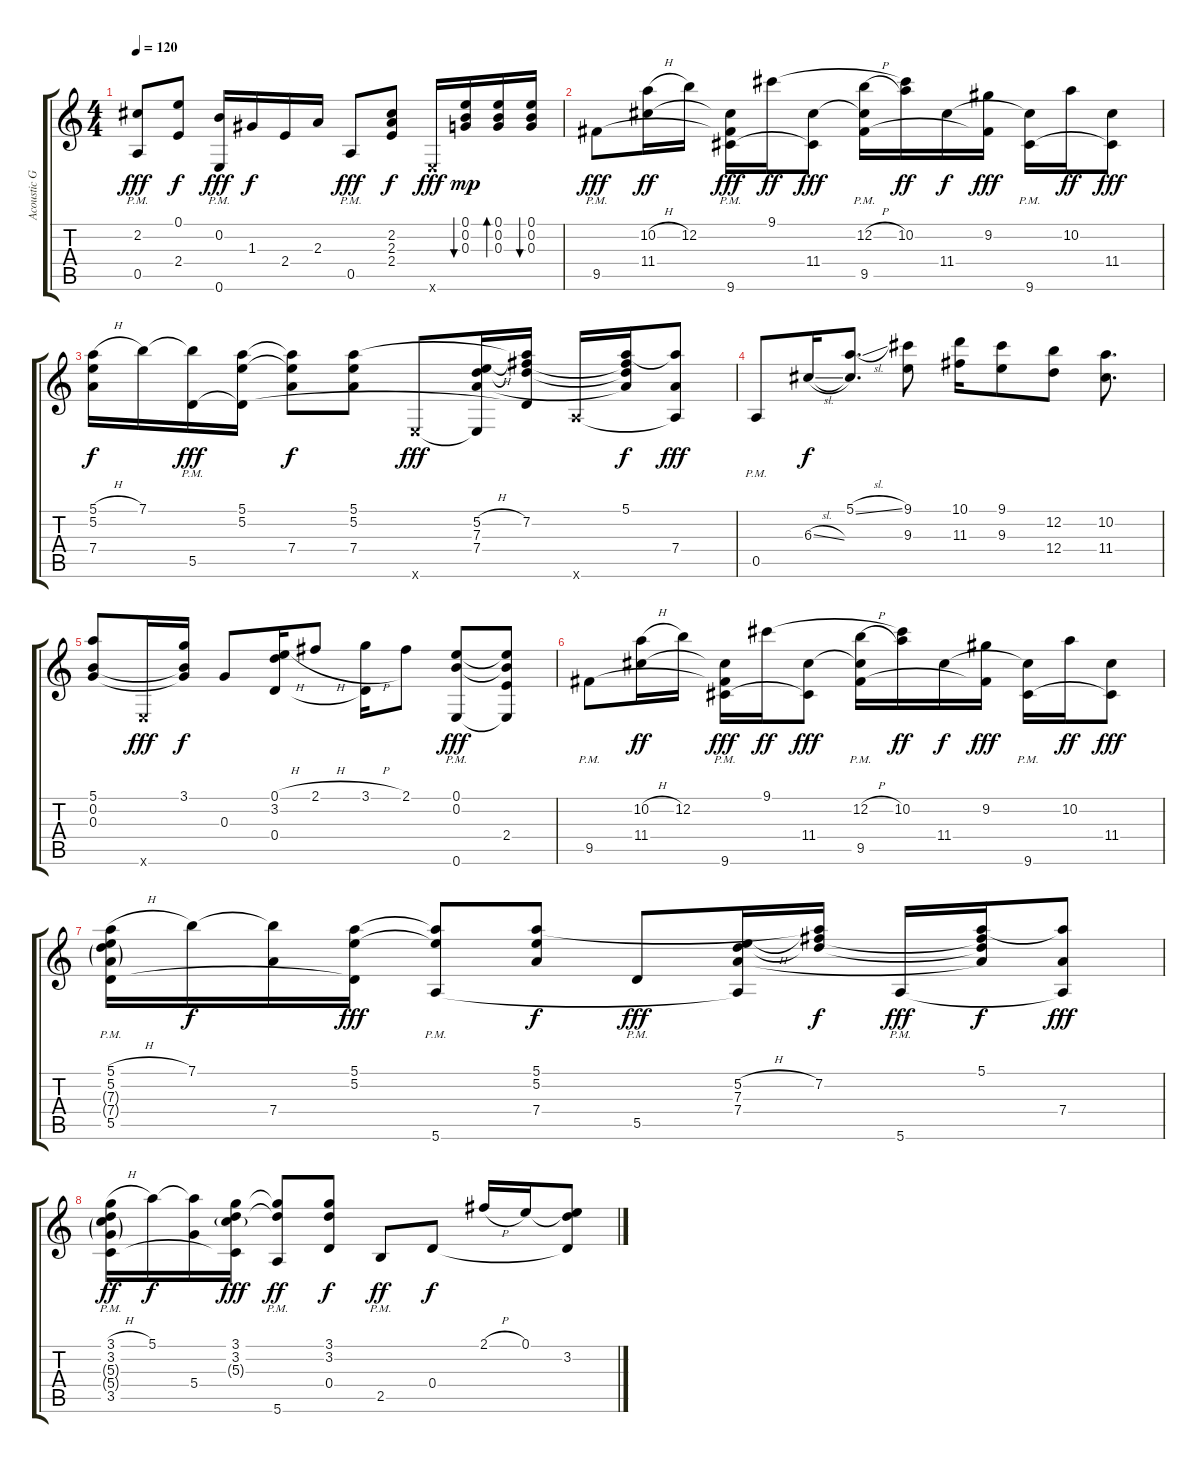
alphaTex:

\track ("Acoustic Guitar" "Acoustic G") {instrument acousticguitarsteel}
\staff {score tabs}
\tuning (E4 B3 G3 D3 A2 E2) {hide}
\ts (4 4)
\tempo 120
\clef g2
\ks c
(2.2 0.5{pm}).8{dy fff} (0.1 2.4).8{dy f} (0.2 0.6{pm}).16{dy fff} 1.3.16{dy f} 2.4.16 2.3.16 0.5{pm}.8{dy fff} (2.2 2.3 2.4).8{dy f} 0.6{x}.16{dy fff} (0.1 0.2 0.3).16{bu 120 dy mp} (0.1 0.2 0.3).16{bd 120} (0.1 0.2 0.3).16{bu 120} |
9.5{pm}.8{dy fff} (10.2{h} 11.4).16{dy ff} 12.2.16 (11.4{t} 9.5{t} 9.6{pm}).16{dy fff} 9.1.16{dy ff} (11.4 9.6{t}).8{dy fff} (12.2{h} 11.4{t} 9.5{pm}).16 (9.1{t} 10.2).16{dy ff} 11.4.16{dy f} (9.2 9.5{t}).16{dy fff} (11.4{t} 9.6{pm}).16 10.2.16{dy ff} (11.4 9.6{t}).8{dy fff} |
(5.1{h} 5.2 7.4).16{dy f} 7.1.16 (7.1{t} 5.5{pm}).16{dy fff} (5.1 5.2 5.5{t}).16 (5.1{t} 5.2{t} 7.4).8{dy f} (5.1 5.2 7.4).8 0.6{x}.8{dy fff} (5.2{h} 7.3 7.4 0.6{t}).16 (5.1{t} 7.2 7.3{t} 5.5{t}).16 5.6{x}.16 (5.1 7.2{t} 7.3{t} 7.4{t}).16{dy f} (5.1{t} 7.4 5.6{t}).8{dy fff} |
0.5{pm}.8 6.3{sl}.16{dy f} (5.1{sl} 6.3{t}).8{d} (9.1 9.3).8 (10.1 11.3).16 (9.1 9.3).8 (12.2 12.4).8 (10.2 11.4).8{d} |
(5.1 0.2 0.3).8 0.6{x}.16{dy fff} (3.1 0.2{t} 0.3{t}).16{dy f} 0.3.8 (0.1{h} 3.2 0.4).16 2.1{h}.8 (3.1{h} 0.4{t}).16 2.1.8 (0.1 0.2 0.6{pm}).8{dy fff} (0.1{t} 0.2{t} 2.4 0.6{t}).8 |
9.5{pm}.8 (10.2{h} 11.4).16{dy ff} 12.2.16 (11.4{t} 9.5{t} 9.6{pm}).16{dy fff} 9.1.16{dy ff} (11.4 9.6{t}).8{dy fff} (12.2{h} 11.4{t} 9.5{pm}).16 (9.1{t} 10.2).16{dy ff} 11.4.16{dy f} (9.2 9.5{t}).16{dy fff} (11.4{t} 9.6{pm}).16 10.2.16{dy ff} (11.4 9.6{t}).8{dy fff} |
(5.1{h} 5.2 7.3{g} 7.4{g} 5.5{pm}).16 7.1.16{dy f} (7.1{t} 7.4).16 (5.1 5.2 5.5{t}).16{dy fff} (5.1{t} 5.2{t} 5.6{pm}).8 (5.1 5.2 7.4).8{dy f} 5.5{pm}.8{dy fff} (5.2{h} 7.3 7.4 5.6{t}).16 (5.1{t} 7.2 7.3{t}).16{dy f} 5.6{pm}.16{dy fff} (5.1 7.2{t} 7.3{t} 7.4{t}).16{dy f} (5.1{t} 7.4 5.6{t}).8{dy fff} |
(3.1{h} 3.2 5.3{g} 5.4{g} 3.5{pm}).16{dy ff} 5.1.16{dy f} (5.1{t} 5.4).16 (3.1 3.2 5.3{g} 3.5{t}).16{dy fff} (3.1{t} 3.2{t} 5.6{pm}).8{dy ff} (3.1 3.2 0.4).8{dy f} 2.5{pm}.8{dy ff} 0.4.8{dy f} 2.1{h}.16 0.1.16 (0.1{t} 3.2 0.4{t}).8
